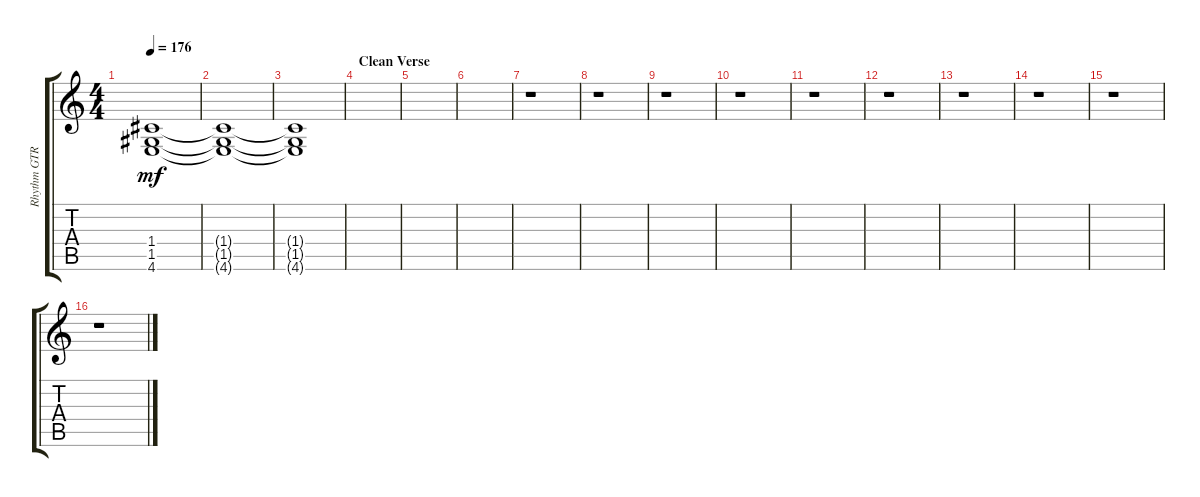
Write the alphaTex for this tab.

\track ("Rhythm GTR 2" "Rhythm GTR") {instrument distortionguitar}
\staff {score tabs}
\tuning (D4 A3 F3 C3 G2 C2) {hide}
\ts (4 4)
\tempo 176
\clef g2
\ks aminor
(1.4{t} 1.5{t} 4.6{t}).1{dy mf} |
(1.4{t} 1.5{t} 4.6{t}).1 |
(1.4{t} 1.5{t} 4.6{t}).1 |
\section ("" "Clean Verse")
|
|
|
r.1 |
r.1 |
r.1 |
r.1 |
r.1 |
r.1 |
r.1 |
r.1 |
r.1 |
r.1
